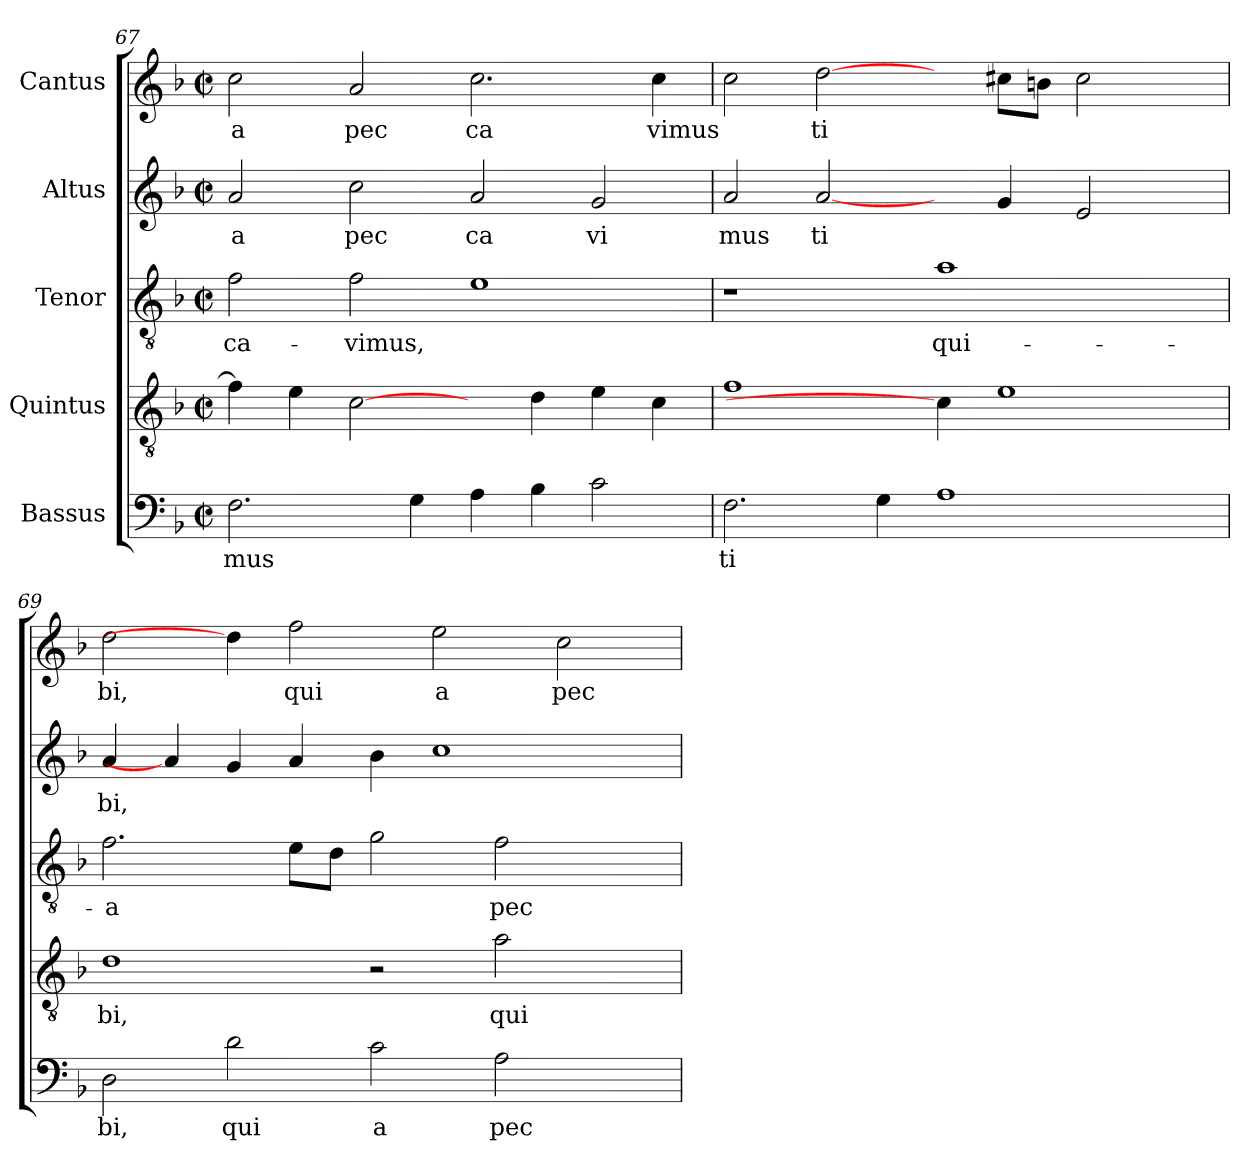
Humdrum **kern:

**kern	**text	**kern	**text	**kern	**text	**kern	**text	**kern	**text
*part5	*part5	*part4	*part4	*part3	*part3	*part2	*part2	*part1	*part1
*staff5	*staff5	*staff4	*staff4	*staff3	*staff3	*staff2	*staff2	*staff1	*staff1
*I"Bassus	*	*I"Quintus	*	*I"Tenor	*	*I"Altus	*	*I"Cantus	*
*clefF4	*	*clefGv2	*	*clefGv2	*	*clefG2	*	*clefG2	*
*k[b-]	*	*k[b-]	*	*k[b-]	*	*k[b-]	*	*k[b-]	*
*F:	*	*F:	*	*F:	*	*F:	*	*F:	*
*M2/2	*	*M2/2	*	*M2/2	*	*M2/2	*	*M2/2	*
*met(c|)	*	*met(c|)	*	*met(c|)	*	*met(c|)	*	*met(c|)	*
=67	=67	=67	=67	=67	=67	=67	=67	=67	=67
!	!LO:LY:b	!	!	!	!LO:LY:b:cj	!	!LO:LY:b:cj	!	!LO:LY:b:cj
2.F\	mus	4f\]	.	2f\	-ca-	2a/	a	2cc\	a
.	.	4e\	.	.	.	.	.	.	.
!	!	!	!	!	!LO:LY:b	!	!LO:LY:b:cj	!	!LO:LY:b:cj
.	.	[2c\	.	2f\	-vimus,	2cc\	pec	2a/	pec
4G\	.	.	.	.	.	.	.	.	.
!	!	!	!	!	!	!	!LO:LY:b:cj	!	!LO:LY:b:cj
4A\	.	4ryy	.	1e	.	2a/	ca	2.cc\	ca
4B-\	.	4d\	.	.	.	.	.	.	.
!	!	!	!	!	!	!	!LO:LY:b:cj	!	!
2c\	.	4e\	.	.	.	2g/	vi	.	.
!	!	!	!	!	!	!	!	!	!LO:LY:b
.	.	4c\	.	.	.	.	.	4cc\	vimus
=68	=68	=68	=68	=68	=68	=68	=68	=68	=68
!	!LO:LY:b:cj	!	!	!	!	!	!LO:LY:b:cj	!	!
2.F\	ti	1f	.	1r	.	2a/	mus	2cc\	.
!	!	!	!	!	!	!	!LO:LY:b:cj	!	!LO:LY:b:cj
.	.	.	.	.	.	[2a/	ti	[2dd\	ti
4G\	.	.	.	.	.	.	.	.	.
!	!	!	!	!	!LO:LY:b:cj	!	!	!	!
1A	.	4c\]	.	1a	qui-	4ryy	.	4ryy	.
.	.	1e	.	.	.	4g/	.	8cc#\L	.
.	.	.	.	.	.	.	.	8b\J	.
.	.	.	.	.	.	2e/	.	2cc#\	.
4ryy	.	.	.	4ryy	.	4ryy	.	4ryy	.
=69	=69	=69	=69	=69	=69	=69	=69	=69	=69
!	!LO:LY:b:cj	!	!LO:LY:b:cj	!	!LO:LY:b:cj	!	!LO:LY:b:cj	!	!LO:LY:b:cj
2D\	bi,	1d	bi,	2.f\	-a	4a/	bi,	2dd\	bi,
.	.	.	.	.	.	4a/]	.	.	.
!	!LO:LY:b:cj	!	!	!	!	!	!	!	!
2d\	qui	.	.	.	.	4g/	.	4dd\]	.
!	!	!	!	!	!	!	!	!	!LO:LY:b:cj
.	.	.	.	8e\L	.	4a/	.	2ff\	qui
.	.	.	.	8d\J	.	.	.	.	.
!	!LO:LY:b:cj	!	!	!	!	!	!	!	!
2c\	a	2r	.	2g\	.	4b-\	.	.	.
!	!	!	!	!	!	!	!	!	!LO:LY:b:cj
.	.	.	.	.	.	1cc	.	2ee\	a
!	!LO:LY:b:cj	!	!LO:LY:b:cj	!	!LO:LY:b:cj	!	!	!	!
2A\	pec	2a\	qui	2f\	pec-	.	.	.	.
!	!	!	!	!	!	!	!	!	!LO:LY:b:cj
.	.	.	.	.	.	.	.	2cc\	pec
4ryy	.	4ryy	.	4ryy	.	.	.	.	.
=	=	=	=	=	=	=	=	=	=
*-	*-	*-	*-	*-	*-	*-	*-	*-	*-
